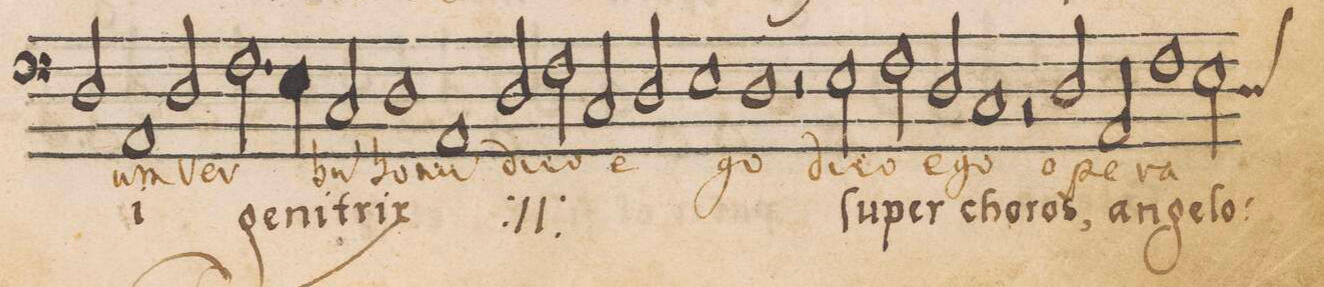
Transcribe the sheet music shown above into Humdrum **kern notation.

**kern	**text	**text
*I"BASSVS	*	*
*clefF4	*	*
*k[]	*	*
*met(C|)	*	*
*M2/1	*	*
2D/	.	.
1AA	-i	-um
=81-	=81-	=81-
2D/	.	Ver-
2.F\	ge-	.
4E\	-ni-	.
2C/	-trix	-bu(m)
=82-	=82-	=82-
1D	.	bo-
1AA	.	-nu(m)
=83-	=83-	=83-
*	*ij	*
2D/	ge-	di-
2F\	.	-co
2C/	-ni-	e-
2D/	.	.
=84-	=84-	=84-
1E	.	.
1D	-trix	-go
*	*Xij	*
=85-	=85-	=85-
2r	.	.
2E\	ſu-	di-
2F\	-per	-co
2D/	cho-	e-
=86-	=86-	=86-
1C	-ros,	-go
2r	.	.
2D/	an-	o-
=87-	=87-	=87-
2AA/	-ge-	-pe-
1F	-lo-	-ra
*custos:D	*	*
2E\	.	.
=88-	=88-	=88-
*-	*-	*-
